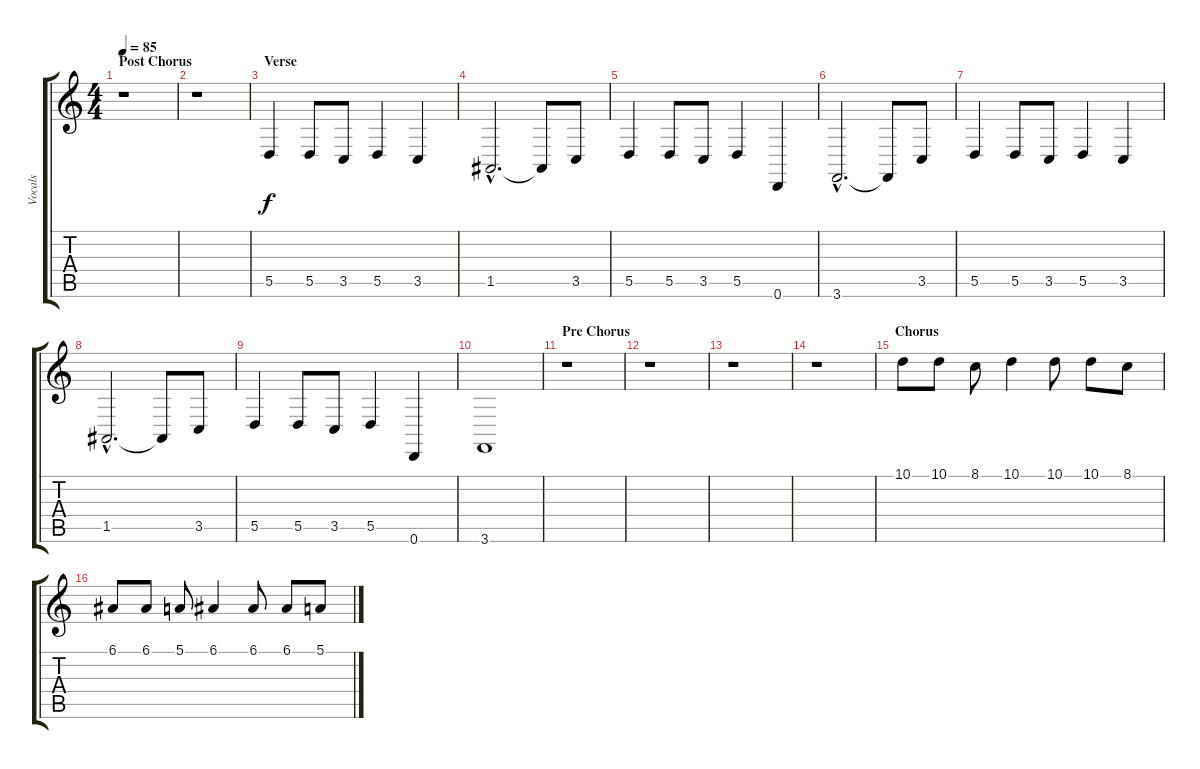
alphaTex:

\track ("Vocals" "Vocals") {instrument lead6voice}
\staff {score tabs}
\tuning (E4 B3 G3 D3 A2 D2) {hide}
\ts (4 4)
\section ("" "Post Chorus")
\tempo 85
\clef g2
\ks c
r.1{dy f} |
r.1 |
\section ("" "Verse")
5.5.4 5.5.8 3.5.8 5.5.4 3.5.4 |
1.5{hac}.2{d} 1.5{t}.8 3.5.8 |
5.5.4 5.5.8 3.5.8 5.5.4 0.6.4 |
3.6{hac}.2{d} 3.6{t}.8 3.5.8 |
5.5.4 5.5.8 3.5.8 5.5.4 3.5.4 |
1.5{hac}.2{d} 1.5{t}.8 3.5.8 |
5.5.4 5.5.8 3.5.8 5.5.4 0.6.4 |
3.6.1 |
\section ("" "Pre Chorus")
r.1 |
r.1 |
r.1 |
r.1 |
\section ("" "Chorus")
10.1.8 10.1.8 8.1.8 10.1.4 10.1.8 10.1.8 8.1.8 |
6.1.8 6.1.8 5.1.8 6.1.4 6.1.8 6.1.8 5.1.8
